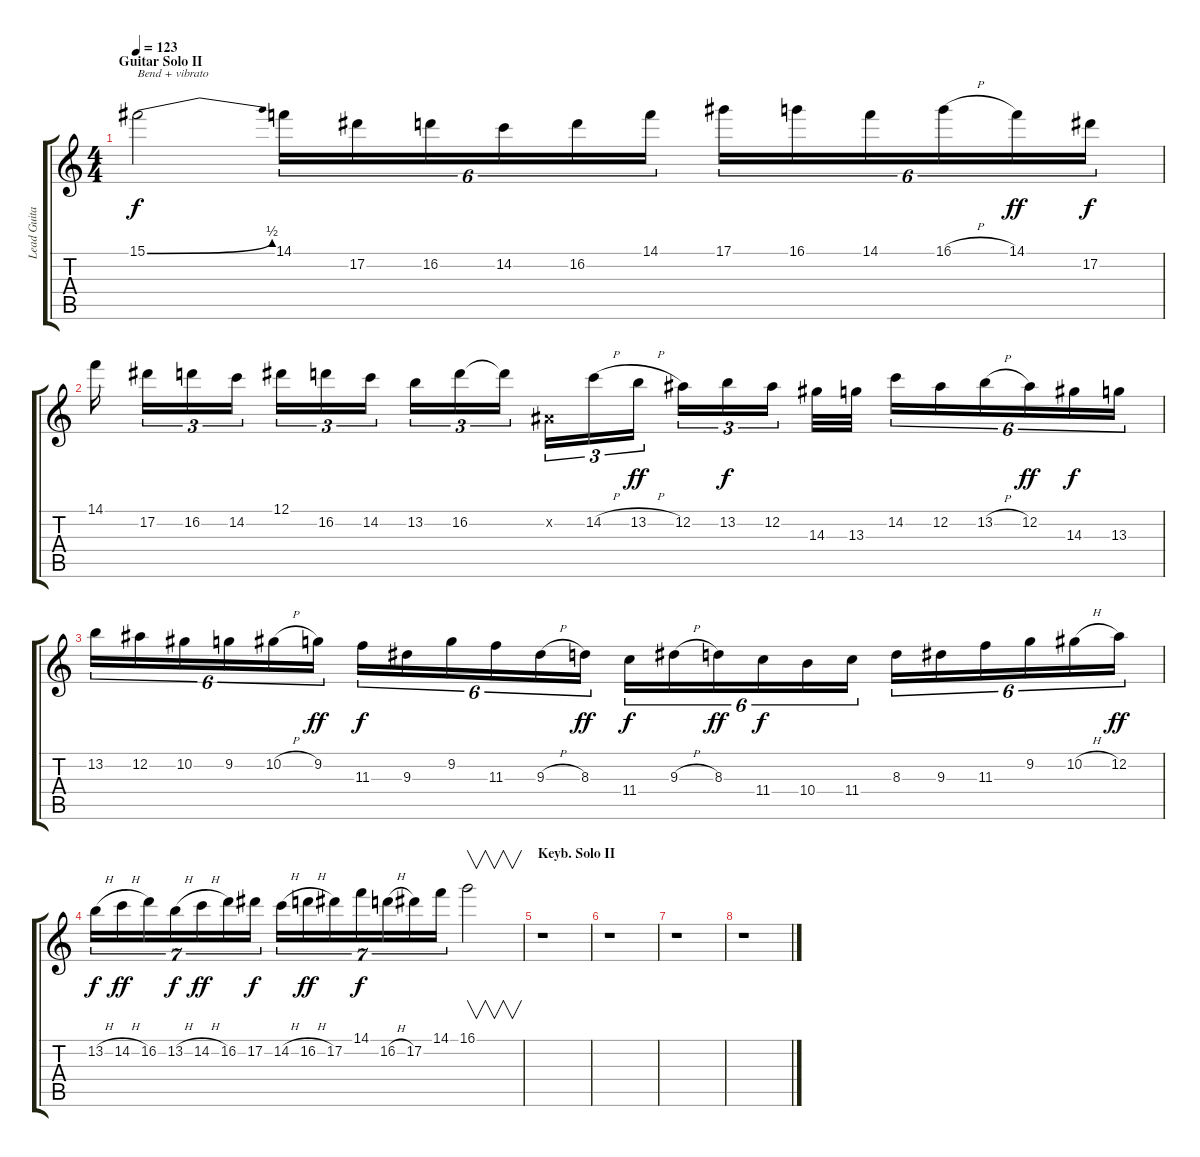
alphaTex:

\track ("Lead Guitar" "Lead Guita") {instrument distortionguitar}
\staff {score tabs}
\tuning (Eb4 Bb3 Gb3 Db3 Ab2 Eb2) {hide}
\ts (4 4)
\section ("" "Guitar Solo II")
\tempo 123
\clef g2
\ks c
15.1{be (bend 0 0 60 2)}.2{txt "Bend + vibrato" dy f} 14.1.16{tu (6 4)} 17.2.16{tu (6 4)} 16.2.16{tu (6 4)} 14.2.16{tu (6 4)} 16.2.16{tu (6 4)} 14.1.16{tu (6 4)} 17.1.16{tu (6 4)} 16.1.16{tu (6 4)} 14.1.16{tu (6 4)} 16.1{h}.16{tu (6 4)} 14.1.16{tu (6 4) dy ff} 17.2.16{tu (6 4) dy f} |
14.1.16 17.2.16{tu (3 2)} 16.2.16{tu (3 2)} 14.2.16{tu (3 2)} 12.1.16{tu (3 2)} 16.2.16{tu (3 2)} 14.2.16{tu (3 2)} 13.2.16{tu (3 2)} 16.2.16{tu (3 2)} 16.2{t}.16{tu (3 2)} 0.2{x}.16{tu (3 2)} 14.2{h}.16{tu (3 2)} 13.2{h}.16{tu (3 2) dy ff} 12.2.16{tu (3 2)} 13.2.16{tu (3 2) dy f} 12.2.16{tu (3 2)} 14.3.32 13.3.32 14.2.16{tu (6 4)} 12.2.16{tu (6 4)} 13.2{h}.16{tu (6 4)} 12.2.16{tu (6 4) dy ff} 14.3.16{tu (6 4) dy f} 13.3.16{tu (6 4)} |
13.2.16{tu (6 4)} 12.2.16{tu (6 4)} 10.2.16{tu (6 4)} 9.2.16{tu (6 4)} 10.2{h}.16{tu (6 4)} 9.2.16{tu (6 4) dy ff} 11.3.16{tu (6 4) dy f} 9.3.16{tu (6 4)} 9.2.16{tu (6 4)} 11.3.16{tu (6 4)} 9.3{h}.16{tu (6 4)} 8.3.16{tu (6 4) dy ff} 11.4.16{tu (6 4) dy f} 9.3{h}.16{tu (6 4)} 8.3.16{tu (6 4) dy ff} 11.4.16{tu (6 4) dy f} 10.4.16{tu (6 4)} 11.4.16{tu (6 4)} 8.3.16{tu (6 4)} 9.3.16{tu (6 4)} 11.3.16{tu (6 4)} 9.2.16{tu (6 4)} 10.2{h}.16{tu (6 4)} 12.2.16{tu (6 4) dy ff} |
13.2{h}.16{tu (7 4) dy f} 14.2{h}.16{tu (7 4) dy ff} 16.2.16{tu (7 4)} 13.2{h}.16{tu (7 4) dy f} 14.2{h}.16{tu (7 4) dy ff} 16.2.16{tu (7 4)} 17.2.16{tu (7 4) dy f} 14.2{h}.16{tu (7 4)} 16.2{h}.16{tu (7 4) dy ff} 17.2.16{tu (7 4)} 14.1.16{tu (7 4) dy f} 16.2{h}.16{tu (7 4)} 17.2.16{tu (7 4)} 14.1.16{tu (7 4)} 16.1.2{v} |
\section ("" "Keyb. Solo II")
r.1 |
r.1 |
r.1 |
r.1
